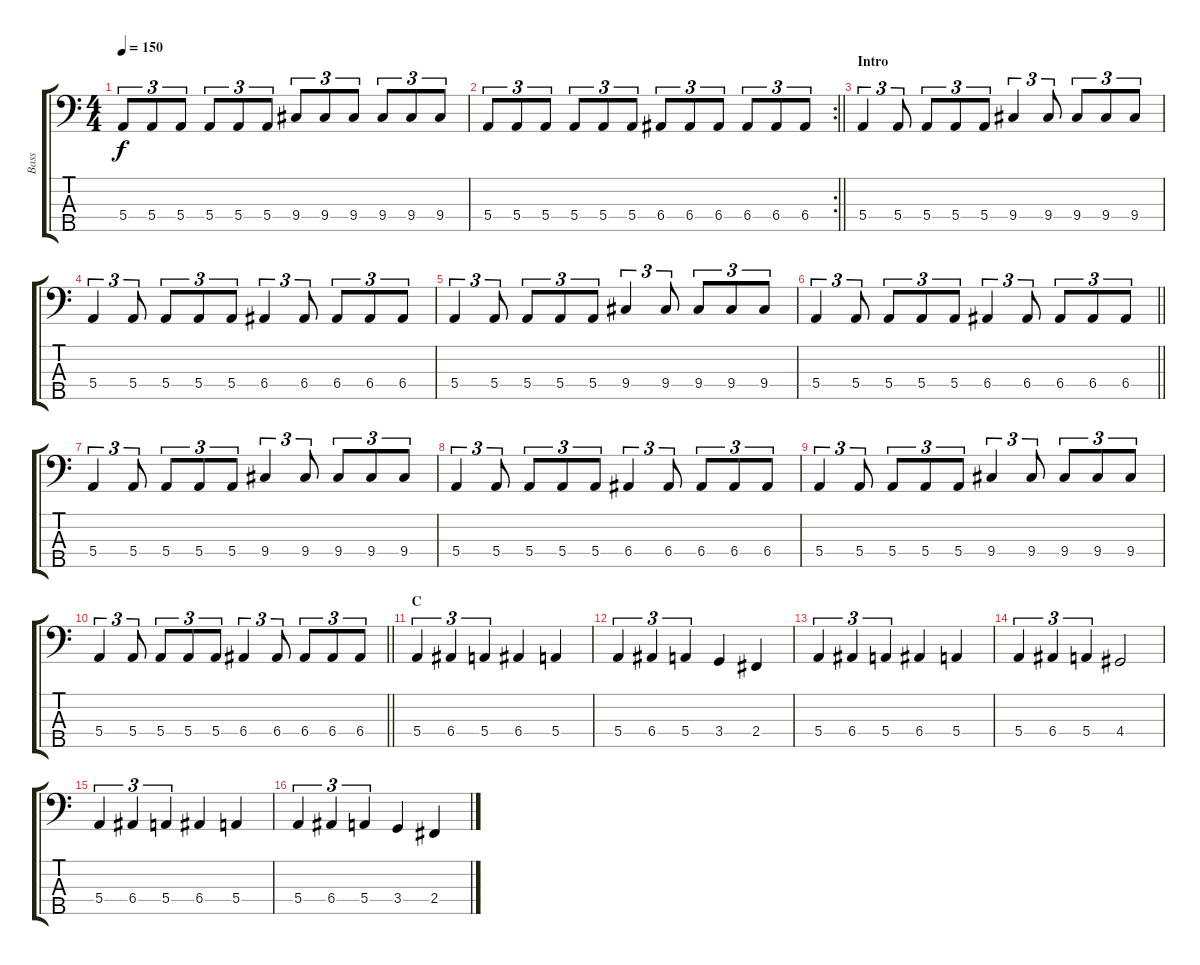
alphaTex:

\track ("Bass" "Bass") {mute instrument electricbassfinger}
\staff {score tabs}
\tuning (G2 D2 A1 E1 A0) {hide}
\ts (4 4)
\tempo 150
\clef f4
\ks c
5.4.8{tu (3 2) dy f} 5.4.8{tu (3 2)} 5.4.8{tu (3 2)} 5.4.8{tu (3 2)} 5.4.8{tu (3 2)} 5.4.8{tu (3 2)} 9.4.8{tu (3 2)} 9.4.8{tu (3 2)} 9.4.8{tu (3 2)} 9.4.8{tu (3 2)} 9.4.8{tu (3 2)} 9.4.8{tu (3 2)} |
\rc 2
\barLineRight lightlight
5.4.8{tu (3 2)} 5.4.8{tu (3 2)} 5.4.8{tu (3 2)} 5.4.8{tu (3 2)} 5.4.8{tu (3 2)} 5.4.8{tu (3 2)} 6.4.8{tu (3 2)} 6.4.8{tu (3 2)} 6.4.8{tu (3 2)} 6.4.8{tu (3 2)} 6.4.8{tu (3 2)} 6.4.8{tu (3 2)} |
\section ("" "Intro")
5.4.4{tu (3 2)} 5.4.8{tu (3 2)} 5.4.8{tu (3 2)} 5.4.8{tu (3 2)} 5.4.8{tu (3 2)} 9.4.4{tu (3 2)} 9.4.8{tu (3 2)} 9.4.8{tu (3 2)} 9.4.8{tu (3 2)} 9.4.8{tu (3 2)} |
5.4.4{tu (3 2)} 5.4.8{tu (3 2)} 5.4.8{tu (3 2)} 5.4.8{tu (3 2)} 5.4.8{tu (3 2)} 6.4.4{tu (3 2)} 6.4.8{tu (3 2)} 6.4.8{tu (3 2)} 6.4.8{tu (3 2)} 6.4.8{tu (3 2)} |
5.4.4{tu (3 2)} 5.4.8{tu (3 2)} 5.4.8{tu (3 2)} 5.4.8{tu (3 2)} 5.4.8{tu (3 2)} 9.4.4{tu (3 2)} 9.4.8{tu (3 2)} 9.4.8{tu (3 2)} 9.4.8{tu (3 2)} 9.4.8{tu (3 2)} |
\barLineRight lightlight
5.4.4{tu (3 2)} 5.4.8{tu (3 2)} 5.4.8{tu (3 2)} 5.4.8{tu (3 2)} 5.4.8{tu (3 2)} 6.4.4{tu (3 2)} 6.4.8{tu (3 2)} 6.4.8{tu (3 2)} 6.4.8{tu (3 2)} 6.4.8{tu (3 2)} |
5.4.4{tu (3 2)} 5.4.8{tu (3 2)} 5.4.8{tu (3 2)} 5.4.8{tu (3 2)} 5.4.8{tu (3 2)} 9.4.4{tu (3 2)} 9.4.8{tu (3 2)} 9.4.8{tu (3 2)} 9.4.8{tu (3 2)} 9.4.8{tu (3 2)} |
5.4.4{tu (3 2)} 5.4.8{tu (3 2)} 5.4.8{tu (3 2)} 5.4.8{tu (3 2)} 5.4.8{tu (3 2)} 6.4.4{tu (3 2)} 6.4.8{tu (3 2)} 6.4.8{tu (3 2)} 6.4.8{tu (3 2)} 6.4.8{tu (3 2)} |
5.4.4{tu (3 2)} 5.4.8{tu (3 2)} 5.4.8{tu (3 2)} 5.4.8{tu (3 2)} 5.4.8{tu (3 2)} 9.4.4{tu (3 2)} 9.4.8{tu (3 2)} 9.4.8{tu (3 2)} 9.4.8{tu (3 2)} 9.4.8{tu (3 2)} |
\barLineRight lightlight
5.4.4{tu (3 2)} 5.4.8{tu (3 2)} 5.4.8{tu (3 2)} 5.4.8{tu (3 2)} 5.4.8{tu (3 2)} 6.4.4{tu (3 2)} 6.4.8{tu (3 2)} 6.4.8{tu (3 2)} 6.4.8{tu (3 2)} 6.4.8{tu (3 2)} |
\section ("" "C")
5.4.4{tu (3 2)} 6.4.4{tu (3 2)} 5.4.4{tu (3 2)} 6.4.4 5.4.4 |
5.4.4{tu (3 2)} 6.4.4{tu (3 2)} 5.4.4{tu (3 2)} 3.4.4 2.4.4 |
5.4.4{tu (3 2)} 6.4.4{tu (3 2)} 5.4.4{tu (3 2)} 6.4.4 5.4.4 |
5.4.4{tu (3 2)} 6.4.4{tu (3 2)} 5.4.4{tu (3 2)} 4.4.2 |
5.4.4{tu (3 2)} 6.4.4{tu (3 2)} 5.4.4{tu (3 2)} 6.4.4 5.4.4 |
5.4.4{tu (3 2)} 6.4.4{tu (3 2)} 5.4.4{tu (3 2)} 3.4.4 2.4.4
